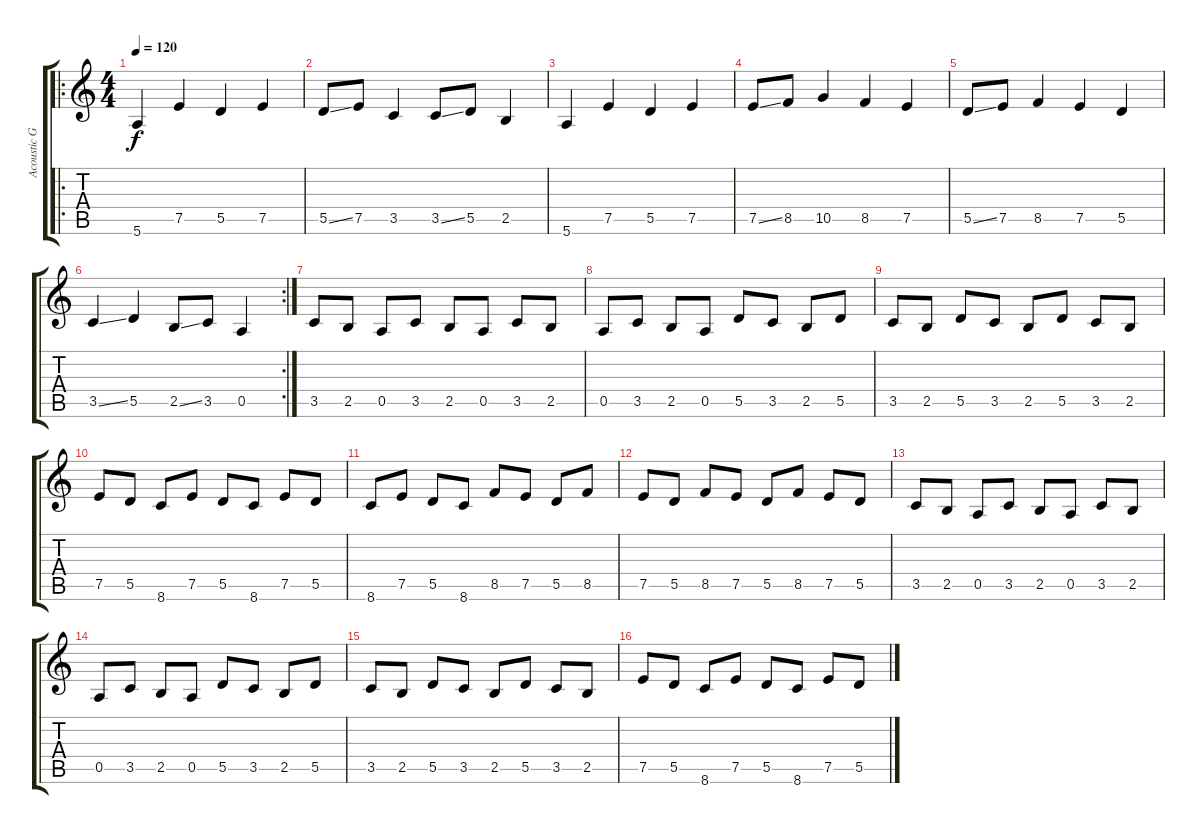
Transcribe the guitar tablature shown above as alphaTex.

\track ("Acoustic Guitar II" "Acoustic G") {instrument acousticguitarnylon}
\staff {score tabs}
\tuning (E4 B3 G3 D3 A2 E2) {hide}
\ro
\ts (4 4)
\tempo 120
\clef g2
\ks c
5.6.4{dy f} 7.5.4 5.5.4 7.5.4 |
5.5{ss}.8 7.5.8 3.5.4 3.5{ss}.8 5.5.8 2.5.4 |
5.6.4 7.5.4 5.5.4 7.5.4 |
7.5{ss}.8 8.5.8 10.5.4 8.5.4 7.5.4 |
5.5{ss}.8 7.5.8 8.5.4 7.5.4 5.5.4 |
\rc 2
3.5{ss}.4 5.5.4 2.5{ss}.8 3.5.8 0.5.4 |
3.5.8 2.5.8 0.5.8 3.5.8 2.5.8 0.5.8 3.5.8 2.5.8 |
0.5.8 3.5.8 2.5.8 0.5.8 5.5.8 3.5.8 2.5.8 5.5.8 |
3.5.8 2.5.8 5.5.8 3.5.8 2.5.8 5.5.8 3.5.8 2.5.8 |
7.5.8 5.5.8 8.6.8 7.5.8 5.5.8 8.6.8 7.5.8 5.5.8 |
8.6.8 7.5.8 5.5.8 8.6.8 8.5.8 7.5.8 5.5.8 8.5.8 |
7.5.8 5.5.8 8.5.8 7.5.8 5.5.8 8.5.8 7.5.8 5.5.8 |
3.5.8 2.5.8 0.5.8 3.5.8 2.5.8 0.5.8 3.5.8 2.5.8 |
0.5.8 3.5.8 2.5.8 0.5.8 5.5.8 3.5.8 2.5.8 5.5.8 |
3.5.8 2.5.8 5.5.8 3.5.8 2.5.8 5.5.8 3.5.8 2.5.8 |
7.5.8 5.5.8 8.6.8 7.5.8 5.5.8 8.6.8 7.5.8 5.5.8
